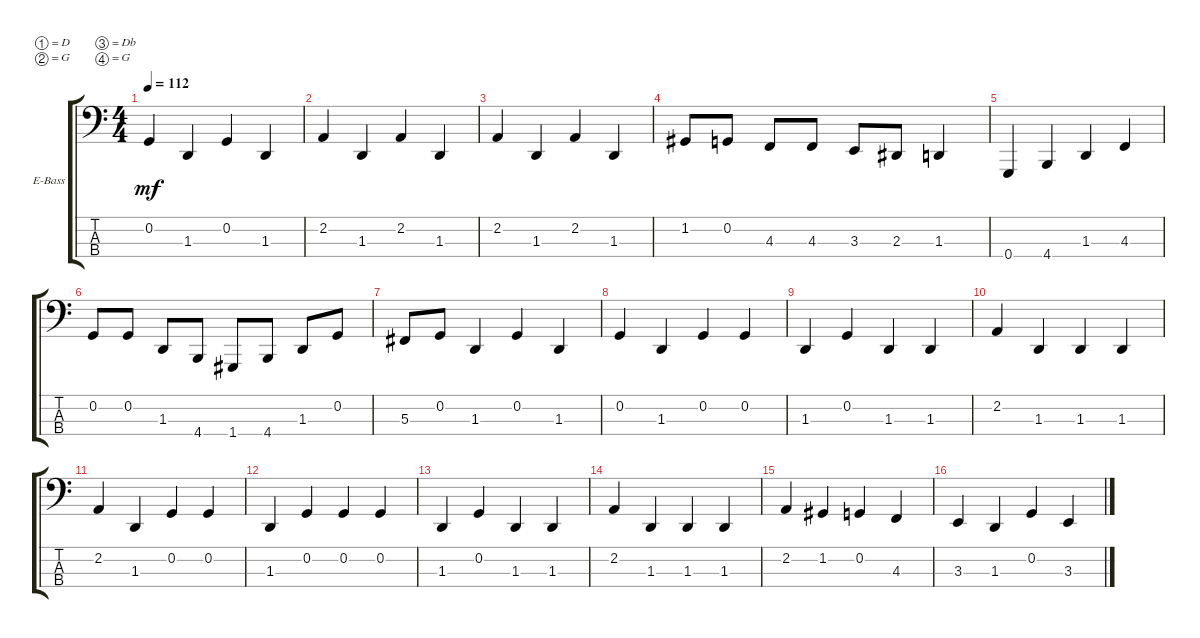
\defaultSystemsLayout 4
\bracketExtendMode groupsimilarinstruments
\firstSystemTrackNameOrientation horizontal
\otherSystemsTrackNameOrientation horizontal
\track ("Electric Bass" "E-Bass") {instrument electricbassfinger}
\staff {score tabs}
\tuning (D2 G1 Db1 G0)
\ts (4 4)
\tempo 112
\clef f4
\ks c
0.2.4{dy mf} 1.3.4 0.2.4 1.3.4 |
2.2.4 1.3.4 2.2.4 1.3.4 |
2.2.4 1.3.4 2.2.4 1.3.4 |
1.2.8 0.2.8 4.3.8 4.3.8 3.3.8 2.3.8 1.3.4 |
0.4.4 4.4.4 1.3.4 4.3.4 |
0.2.8 0.2.8 1.3.8 4.4.8 1.4.8 4.4.8 1.3.8 0.2.8 |
5.3.8 0.2.8 1.3.4 0.2.4 1.3.4 |
0.2.4 1.3.4 0.2.4 0.2.4 |
1.3.4 0.2.4 1.3.4 1.3.4 |
2.2.4 1.3.4 1.3.4 1.3.4 |
2.2.4 1.3.4 0.2.4 0.2.4 |
1.3.4 0.2.4 0.2.4 0.2.4 |
1.3.4 0.2.4 1.3.4 1.3.4 |
2.2.4 1.3.4 1.3.4 1.3.4 |
2.2.4 1.2.4 0.2.4 4.3.4 |
3.3.4 1.3.4 0.2.4 3.3.4
